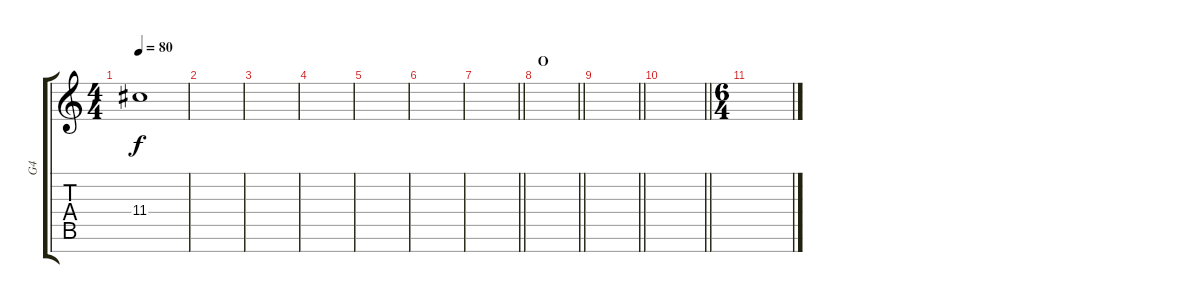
\track ("G4" "G4") {instrument distortionguitar}
\staff {score tabs}
\tuning (E4 B3 G3 D3 A2 E2 B1) {hide}
\ts (4 4)
\tempo 80
\clef g2
\ks c
11.4.1{dy f volume 0} |
|
|
|
|
|
\barLineRight lightlight
|
\section ("" "O")
\barLineRight lightlight
|
\barLineRight lightlight
|
\barLineRight lightlight
|
\ts (6 4)
